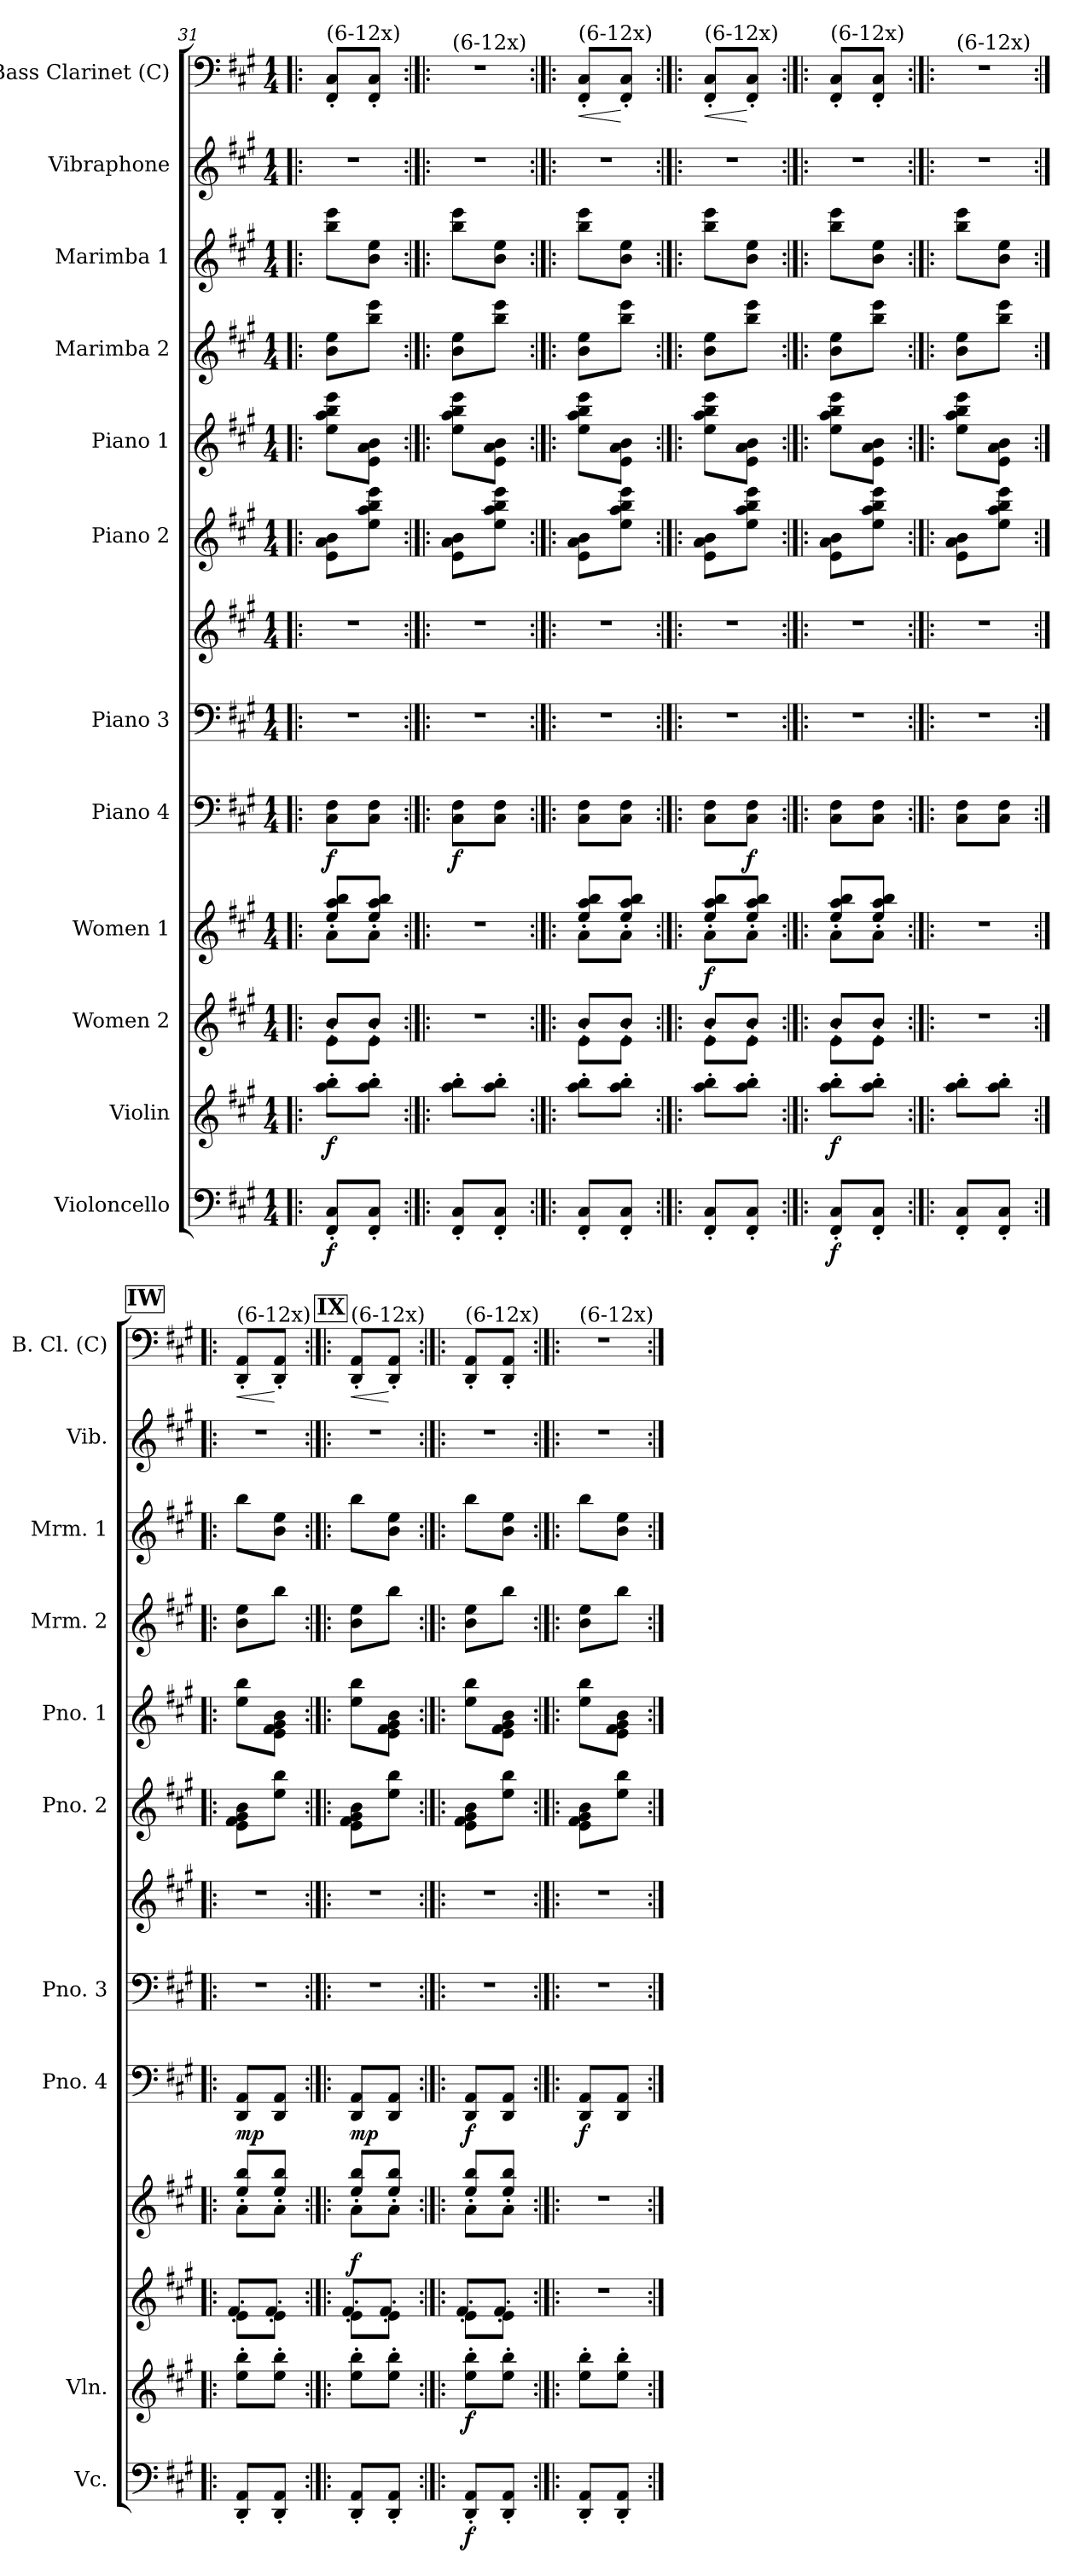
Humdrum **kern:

**kern	**dynam	**kern	**dynam	**kern	**dynam	**kern	**dynam	**kern	**dynam	**kern	**kern	**kern	**kern	**kern	**kern	**kern	**kern	**dynam
*part12	*part12	*part11	*part11	*part10	*part10	*part9	*part9	*part8	*part8	*part7	*part7	*part6	*part5	*part4	*part3	*part2	*part1	*part1
*staff13	*staff13	*staff12	*staff12	*staff11	*staff11	*staff10	*staff10	*staff9	*staff9	*staff8	*staff7	*staff6	*staff5	*staff4	*staff3	*staff2	*staff1	*staff1
*I"Violoncello	*	*I"Violin	*	*I"Women 2	*	*I"Women 1	*	*I"Piano 4	*	*I"Piano 3	*	*I"Piano 2	*I"Piano 1	*I"Marimba 2	*I"Marimba 1	*I"Vibraphone	*I"Bass Clarinet (C)	*
*I'Vc.	*	*I'Vln.	*	*	*	*	*	*I'Pno. 4	*	*I'Pno. 3	*	*I'Pno. 2	*I'Pno. 1	*I'Mrm. 2	*I'Mrm. 1	*I'Vib.	*I'B. Cl. (C)	*
*clefF4	*	*clefG2	*	*clefG2	*	*clefG2	*	*clefF4	*	*clefF4	*clefG2	*clefG2	*clefG2	*clefG2	*clefG2	*clefG2	*clefF4	*
*k[f#c#g#]	*	*k[f#c#g#]	*	*k[f#c#g#]	*	*k[f#c#g#]	*	*k[f#c#g#]	*	*k[f#c#g#]	*k[f#c#g#]	*k[f#c#g#]	*k[f#c#g#]	*k[f#c#g#]	*k[f#c#g#]	*k[f#c#g#]	*k[f#c#g#]	*
*A:	*	*A:	*	*A:	*	*A:	*	*A:	*	*A:	*A:	*A:	*A:	*A:	*A:	*A:	*A:	*
*M1/4	*	*M1/4	*	*M1/4	*	*M1/4	*	*M1/4	*	*M1/4	*M1/4	*M1/4	*M1/4	*M1/4	*M1/4	*M1/4	*M1/4	*
=31!|:	=31!|:	=31!|:	=31!|:	=31!|:	=31!|:	=31!|:	=31!|:	=31!|:	=31!|:	=31!|:	=31!|:	=31!|:	=31!|:	=31!|:	=31!|:	=31!|:	=31!|:	=31!|:
*	*	*	*	*^	*	*^	*	*	*	*	*	*	*	*	*	*	*	*
!	!	!	!	!	!	!	!	!	!	!	!	!	!	!	!	!	!	!	!LO:TX:a:t=(6-12x)	!
!	!LO:DY:b	!	!LO:DY:b	!	!	!	!	!	!	!	!LO:DY:b	!	!	!	!	!	!	!	!	!
8C#/'< 8FF#/'<L	f	8bb\'> 8aa\'>L	f	8e'<\L	8b'>/L	.	8a'<\L	8bb/'> 8aa/'> 8ee/'>L	.	8F#\ 8C#\L	f	4r	4r	8b\ 8a\ 8e\L	8eee\ 8bb\ 8aa\ 8ee\L	8ee\ 8b\L	8eee\ 8bb\L	4r	8C#/'< 8FF#/'<L	.
8C#/'< 8FF#/'<J	.	8bb\'> 8aa\'>J	.	8e'<\J	8b'>/J	.	8a'<\J	8bb/'> 8aa/'> 8ee/'>J	.	8F#\ 8C#\J	.	.	.	8eee\ 8bb\ 8aa\ 8ee\J	8b\ 8a\ 8e\J	8eee\ 8bb\J	8ee\ 8b\J	.	8C#/'< 8FF#/'<J	.
=32:|!|:	=32:|!|:	=32:|!|:	=32:|!|:	=32:|!|:	=32:|!|:	=32:|!|:	=32:|!|:	=32:|!|:	=32:|!|:	=32:|!|:	=32:|!|:	=32:|!|:	=32:|!|:	=32:|!|:	=32:|!|:	=32:|!|:	=32:|!|:	=32:|!|:	=32:|!|:	=32:|!|:
!	!	!	!	!	!	!	!	!	!	!	!	!	!	!	!	!	!	!	!LO:TX:a:t=(6-12x)	!
!	!	!	!	!	!	!	!	!	!	!	!LO:DY:b	!	!	!	!	!	!	!	!	!
*	*	*	*	*v	*v	*	*	*	*	*	*	*	*	*	*	*	*	*	*	*
*	*	*	*	*	*	*v	*v	*	*	*	*	*	*	*	*	*	*	*	*
8C#/'< 8FF#/'<L	.	8bb\'> 8aa\'>L	.	4r	.	4r	.	8F#\ 8C#\L	f	4r	4r	8b\ 8a\ 8e\L	8eee\ 8bb\ 8aa\ 8ee\L	8ee\ 8b\L	8eee\ 8bb\L	4r	4r	.
8C#/'< 8FF#/'<J	.	8bb\'> 8aa\'>J	.	.	.	.	.	8F#\ 8C#\J	.	.	.	8eee\ 8bb\ 8aa\ 8ee\J	8b\ 8a\ 8e\J	8eee\ 8bb\J	8ee\ 8b\J	.	.	.
=33:|!|:	=33:|!|:	=33:|!|:	=33:|!|:	=33:|!|:	=33:|!|:	=33:|!|:	=33:|!|:	=33:|!|:	=33:|!|:	=33:|!|:	=33:|!|:	=33:|!|:	=33:|!|:	=33:|!|:	=33:|!|:	=33:|!|:	=33:|!|:	=33:|!|:
*	*	*	*	*^	*	*^	*	*	*	*	*	*	*	*	*	*	*	*
!	!	!	!	!	!	!	!	!	!	!	!	!	!	!	!	!	!	!	!LO:TX:a:t=(6-12x)	!
!	!	!	!	!	!	!	!	!	!	!	!	!	!	!	!	!	!	!	!	!LO:HP:b
8C#/'< 8FF#/'<L	.	8bb\'> 8aa\'>L	.	8e'<\L	8b'>/L	.	8a'<\L	8bb/'> 8aa/'> 8ee/'>L	.	8F#\ 8C#\L	.	4r	4r	8b\ 8a\ 8e\L	8eee\ 8bb\ 8aa\ 8ee\L	8ee\ 8b\L	8eee\ 8bb\L	4r	8C#/'< 8FF#/'<L	<
8C#/'< 8FF#/'<J	.	8bb\'> 8aa\'>J	.	8e'<\J	8b'>/J	.	8a'<\J	8bb/'> 8aa/'> 8ee/'>J	.	8F#\ 8C#\J	.	.	.	8eee\ 8bb\ 8aa\ 8ee\J	8b\ 8a\ 8e\J	8eee\ 8bb\J	8ee\ 8b\J	.	8C#/'< 8FF#/'<J	[
=34:|!|:	=34:|!|:	=34:|!|:	=34:|!|:	=34:|!|:	=34:|!|:	=34:|!|:	=34:|!|:	=34:|!|:	=34:|!|:	=34:|!|:	=34:|!|:	=34:|!|:	=34:|!|:	=34:|!|:	=34:|!|:	=34:|!|:	=34:|!|:	=34:|!|:	=34:|!|:	=34:|!|:
!	!	!	!	!	!	!	!	!	!	!	!	!	!	!	!	!	!	!	!LO:TX:a:t=(6-12x)	!
!	!	!	!	!	!	!LO:DY:a	!	!	!	!	!	!	!	!	!	!	!	!	!	!LO:HP:b
8C#/'< 8FF#/'<L	.	8bb\'> 8aa\'>L	.	8e'<\L	8b'>/L	f	8a'<\L	8bb/'> 8aa/'> 8ee/'>L	.	8F#\ 8C#\L	.	4r	4r	8b\ 8a\ 8e\L	8eee\ 8bb\ 8aa\ 8ee\L	8ee\ 8b\L	8eee\ 8bb\L	4r	8C#/'< 8FF#/'<L	<
!	!	!	!	!	!	!	!	!	!LO:DY:a	!	!	!	!	!	!	!	!	!	!	!
8C#/'< 8FF#/'<J	.	8bb\'> 8aa\'>J	.	8e'<\J	8b'>/J	.	8a'<\J	8bb/'> 8aa/'> 8ee/'>J	f	8F#\ 8C#\J	.	.	.	8eee\ 8bb\ 8aa\ 8ee\J	8b\ 8a\ 8e\J	8eee\ 8bb\J	8ee\ 8b\J	.	8C#/'< 8FF#/'<J	[
!!LO:PB:g=z
=35:|!|:	=35:|!|:	=35:|!|:	=35:|!|:	=35:|!|:	=35:|!|:	=35:|!|:	=35:|!|:	=35:|!|:	=35:|!|:	=35:|!|:	=35:|!|:	=35:|!|:	=35:|!|:	=35:|!|:	=35:|!|:	=35:|!|:	=35:|!|:	=35:|!|:	=35:|!|:	=35:|!|:
!	!	!	!	!	!	!	!	!	!	!	!	!	!	!	!	!	!	!	!LO:TX:a:t=(6-12x)	!
!	!LO:DY:b	!	!LO:DY:b	!	!	!	!	!	!	!	!	!	!	!	!	!	!	!	!	!
8C#/'< 8FF#/'<L	f	8bb\'> 8aa\'>L	f	8e'<\L	8b'>/L	.	8a'<\L	8bb/'> 8aa/'> 8ee/'>L	.	8F#\ 8C#\L	.	4r	4r	8b\ 8a\ 8e\L	8eee\ 8bb\ 8aa\ 8ee\L	8ee\ 8b\L	8eee\ 8bb\L	4r	8C#/'< 8FF#/'<L	.
8C#/'< 8FF#/'<J	.	8bb\'> 8aa\'>J	.	8e'<\J	8b'>/J	.	8a'<\J	8bb/'> 8aa/'> 8ee/'>J	.	8F#\ 8C#\J	.	.	.	8eee\ 8bb\ 8aa\ 8ee\J	8b\ 8a\ 8e\J	8eee\ 8bb\J	8ee\ 8b\J	.	8C#/'< 8FF#/'<J	.
=36:|!|:	=36:|!|:	=36:|!|:	=36:|!|:	=36:|!|:	=36:|!|:	=36:|!|:	=36:|!|:	=36:|!|:	=36:|!|:	=36:|!|:	=36:|!|:	=36:|!|:	=36:|!|:	=36:|!|:	=36:|!|:	=36:|!|:	=36:|!|:	=36:|!|:	=36:|!|:	=36:|!|:
!	!	!	!	!	!	!	!	!	!	!	!	!	!	!	!	!	!	!	!LO:TX:a:t=(6-12x)	!
*	*	*	*	*v	*v	*	*	*	*	*	*	*	*	*	*	*	*	*	*	*
*	*	*	*	*	*	*v	*v	*	*	*	*	*	*	*	*	*	*	*	*
8C#/'< 8FF#/'<L	.	8bb\'> 8aa\'>L	.	4r	.	4r	.	8F#\ 8C#\L	.	4r	4r	8b\ 8a\ 8e\L	8eee\ 8bb\ 8aa\ 8ee\L	8ee\ 8b\L	8eee\ 8bb\L	4r	4r	.
8C#/'< 8FF#/'<J	.	8bb\'> 8aa\'>J	.	.	.	.	.	8F#\ 8C#\J	.	.	.	8eee\ 8bb\ 8aa\ 8ee\J	8b\ 8a\ 8e\J	8eee\ 8bb\J	8ee\ 8b\J	.	.	.
!!LO:REH:place=s1:a:t=IW
=37:|!|:	=37:|!|:	=37:|!|:	=37:|!|:	=37:|!|:	=37:|!|:	=37:|!|:	=37:|!|:	=37:|!|:	=37:|!|:	=37:|!|:	=37:|!|:	=37:|!|:	=37:|!|:	=37:|!|:	=37:|!|:	=37:|!|:	=37:|!|:	=37:|!|:
*	*	*	*	*^	*	*^	*	*	*	*	*	*	*	*	*	*	*	*
!	!	!	!	!	!	!	!	!	!	!	!	!	!	!	!	!	!	!	!LO:TX:a:t=(6-12x)	!
!	!	!	!	!	!	!	!	!	!	!	!LO:DY:b	!	!	!	!	!	!	!	!	!LO:HP:b
8AA/'< 8DD/'<L	.	8bb\'> 8ee\'>L	.	8e'<\L	8f#'>/L	.	8a'<\L	8bb/'> 8ee/'>L	.	8AA/ 8DD/L	mp	4r	4r	8b\ 8g#\ 8f#\ 8e\L	8bb\ 8ee\L	8ee\ 8b\L	8bb\L	4r	8AA/'< 8DD/'<L	<
8AA/'< 8DD/'<J	.	8bb\'> 8ee\'>J	.	8e'<\J	8f#'>/J	.	8a'<\J	8bb/'> 8ee/'>J	.	8AA/ 8DD/J	.	.	.	8bb\ 8ee\J	8b\ 8g#\ 8f#\ 8e\J	8bb\J	8ee\ 8b\J	.	8AA/'< 8DD/'<J	[
!!LO:REH:place=s1:a:t=IX
=38:|!|:	=38:|!|:	=38:|!|:	=38:|!|:	=38:|!|:	=38:|!|:	=38:|!|:	=38:|!|:	=38:|!|:	=38:|!|:	=38:|!|:	=38:|!|:	=38:|!|:	=38:|!|:	=38:|!|:	=38:|!|:	=38:|!|:	=38:|!|:	=38:|!|:	=38:|!|:	=38:|!|:
!	!	!	!	!	!	!	!	!	!	!	!	!	!	!	!	!	!	!	!LO:TX:a:t=(6-12x)	!
!	!	!	!	!	!	!LO:DY:a	!	!	!	!	!LO:DY:b	!	!	!	!	!	!	!	!	!LO:HP:b
8AA/'< 8DD/'<L	.	8bb\'> 8ee\'>L	.	8e'<\L	8f#'>/L	f	8a'<\L	8bb/'> 8ee/'>L	.	8AA/ 8DD/L	mp	4r	4r	8b\ 8g#\ 8f#\ 8e\L	8bb\ 8ee\L	8ee\ 8b\L	8bb\L	4r	8AA/'< 8DD/'<L	<
8AA/'< 8DD/'<J	.	8bb\'> 8ee\'>J	.	8e'<\J	8f#'>/J	.	8a'<\J	8bb/'> 8ee/'>J	.	8AA/ 8DD/J	.	.	.	8bb\ 8ee\J	8b\ 8g#\ 8f#\ 8e\J	8bb\J	8ee\ 8b\J	.	8AA/'< 8DD/'<J	[
=39:|!|:	=39:|!|:	=39:|!|:	=39:|!|:	=39:|!|:	=39:|!|:	=39:|!|:	=39:|!|:	=39:|!|:	=39:|!|:	=39:|!|:	=39:|!|:	=39:|!|:	=39:|!|:	=39:|!|:	=39:|!|:	=39:|!|:	=39:|!|:	=39:|!|:	=39:|!|:	=39:|!|:
!	!	!	!	!	!	!	!	!	!	!	!	!	!	!	!	!	!	!	!LO:TX:a:t=(6-12x)	!
!	!LO:DY:b	!	!LO:DY:b	!	!	!	!	!	!	!	!LO:DY:b	!	!	!	!	!	!	!	!	!
8AA/'< 8DD/'<L	f	8bb\'> 8ee\'>L	f	8e'<\L	8f#'>/L	.	8a'<\L	8bb/'> 8ee/'>L	.	8AA/ 8DD/L	f	4r	4r	8b\ 8g#\ 8f#\ 8e\L	8bb\ 8ee\L	8ee\ 8b\L	8bb\L	4r	8AA/'< 8DD/'<L	.
8AA/'< 8DD/'<J	.	8bb\'> 8ee\'>J	.	8e'<\J	8f#'>/J	.	8a'<\J	8bb/'> 8ee/'>J	.	8AA/ 8DD/J	.	.	.	8bb\ 8ee\J	8b\ 8g#\ 8f#\ 8e\J	8bb\J	8ee\ 8b\J	.	8AA/'< 8DD/'<J	.
=40:|!|:	=40:|!|:	=40:|!|:	=40:|!|:	=40:|!|:	=40:|!|:	=40:|!|:	=40:|!|:	=40:|!|:	=40:|!|:	=40:|!|:	=40:|!|:	=40:|!|:	=40:|!|:	=40:|!|:	=40:|!|:	=40:|!|:	=40:|!|:	=40:|!|:	=40:|!|:	=40:|!|:
!	!	!	!	!	!	!	!	!	!	!	!	!	!	!	!	!	!	!	!LO:TX:a:t=(6-12x)	!
!	!	!	!	!	!	!	!	!	!	!	!LO:DY:b	!	!	!	!	!	!	!	!	!
*	*	*	*	*v	*v	*	*	*	*	*	*	*	*	*	*	*	*	*	*	*
*	*	*	*	*	*	*v	*v	*	*	*	*	*	*	*	*	*	*	*	*
8AA/'< 8DD/'<L	.	8bb\'> 8ee\'>L	.	4r	.	4r	.	8AA/ 8DD/L	f	4r	4r	8b\ 8g#\ 8f#\ 8e\L	8bb\ 8ee\L	8ee\ 8b\L	8bb\L	4r	4r	.
8AA/'< 8DD/'<J	.	8bb\'> 8ee\'>J	.	.	.	.	.	8AA/ 8DD/J	.	.	.	8bb\ 8ee\J	8b\ 8g#\ 8f#\ 8e\J	8bb\J	8ee\ 8b\J	.	.	.
=:|!	=:|!	=:|!	=:|!	=:|!	=:|!	=:|!	=:|!	=:|!	=:|!	=:|!	=:|!	=:|!	=:|!	=:|!	=:|!	=:|!	=:|!	=:|!
*-	*-	*-	*-	*-	*-	*-	*-	*-	*-	*-	*-	*-	*-	*-	*-	*-	*-	*-
